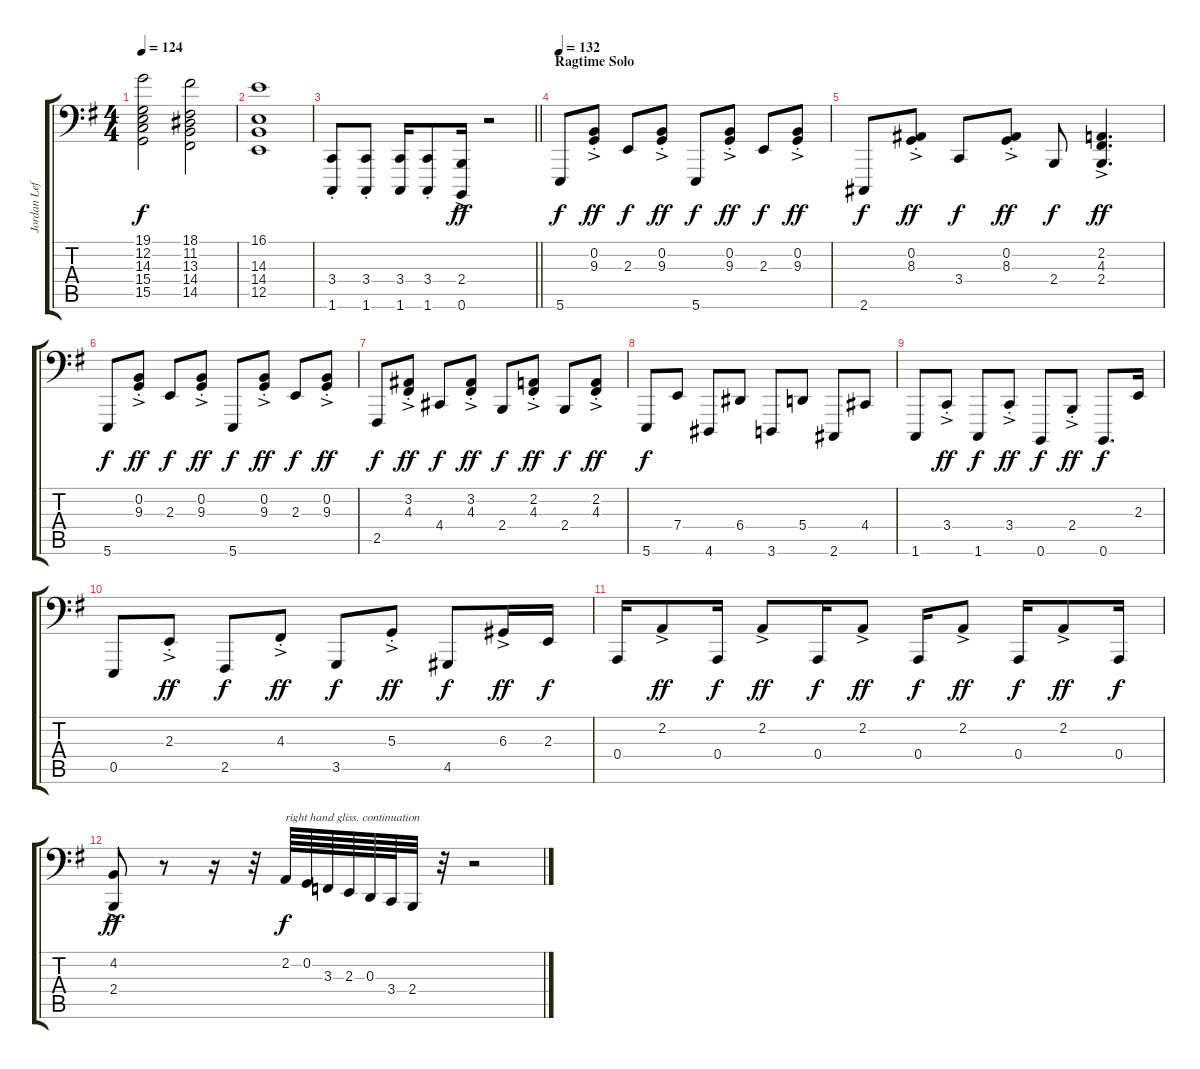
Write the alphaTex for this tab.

\track ("Jordan Left Hand" "Jordan Lef") {instrument honkytonkpiano}
\staff {score tabs}
\tuning (C3 G2 D2 A1 E1 B0) {hide}
\ts (4 4)
\tempo 124
\clef f4
\ks g
(19.1 12.2 14.3 15.4 15.5).2{dy f volume 8 instrument choiraahs} (18.1 11.2 13.3 14.4 14.5).2 |
(16.1 14.3 14.4 12.5).1{volume 4} |
\barLineRight lightlight
(3.4{st} 1.6{st}).8{volume 12 instrument honkytonkpiano} (3.4{st} 1.6{st}).8 (3.4 1.6).16 (3.4{st} 1.6{st}).8 (2.4{ac} 0.6{ac}).16{dy ff} r.2 |
\section ("" "Ragtime Solo")
\tempo 132
5.6.8{dy f} (0.2{ac st} 9.3{ac st}).8{dy ff} 2.3.8{dy f} (0.2{ac st} 9.3{ac st}).8{dy ff} 5.6.8{dy f} (0.2{ac st} 9.3{ac st}).8{dy ff} 2.3.8{dy f} (0.2{ac st} 9.3{ac st}).8{dy ff} |
2.6.8{dy f} (0.2{ac st} 8.3{ac st}).8{dy ff} 3.4.8{dy f} (0.2{ac st} 8.3{ac st}).8{dy ff} 2.4.8{dy f} (2.2{ac} 4.3{ac} 2.4{ac}).4{d dy ff} |
5.6.8{dy f} (0.2{ac st} 9.3{ac st}).8{dy ff} 2.3.8{dy f} (0.2{ac st} 9.3{ac st}).8{dy ff} 5.6.8{dy f} (0.2{ac st} 9.3{ac st}).8{dy ff} 2.3.8{dy f} (0.2{ac st} 9.3{ac st}).8{dy ff} |
2.5.8{dy f} (3.2{ac st} 4.3{ac st}).8{dy ff} 4.4.8{dy f} (3.2{ac st} 4.3{ac st}).8{dy ff} 2.4.8{dy f} (2.2{ac st} 4.3{ac st}).8{dy ff} 2.4.8{dy f} (2.2{ac st} 4.3{ac st}).8{dy ff} |
5.6.8{dy f} 7.4.8 4.6.8 6.4.8 3.6.8 5.4.8 2.6.8 4.4.8 |
1.6.8 3.4{ac st}.8{dy ff} 1.6.8{dy f} 3.4{ac st}.8{dy ff} 0.6.8{dy f} 2.4{ac st}.8{dy ff} 0.6.8{d dy f} 2.3.16 |
0.5.8 2.3{ac st}.8{dy ff} 2.5.8{dy f} 4.3{ac st}.8{dy ff} 3.5.8{dy f} 5.3{ac st}.8{dy ff} 4.5.8{dy f} 6.3{ac}.16{dy ff} 2.3.16{dy f} |
0.4.16 2.2{ac}.8{dy ff} 0.4.16{dy f} 2.2{ac}.8{dy ff} 0.4.16{dy f} 2.2{ac}.8{dy ff} 0.4.16{dy f} 2.2{ac}.8{dy ff} 0.4.16{dy f} 2.2{ac}.8{dy ff} 0.4.16{dy f} |
(4.2{ac} 2.4{ac}).8{dy ff} r.8 r.16 r.32 2.2.64{txt "right hand gliss. continuation" dy f} 0.2.64 3.3.64 2.3.64 0.3.64 3.4.64 2.4.32 r.32 r.2
